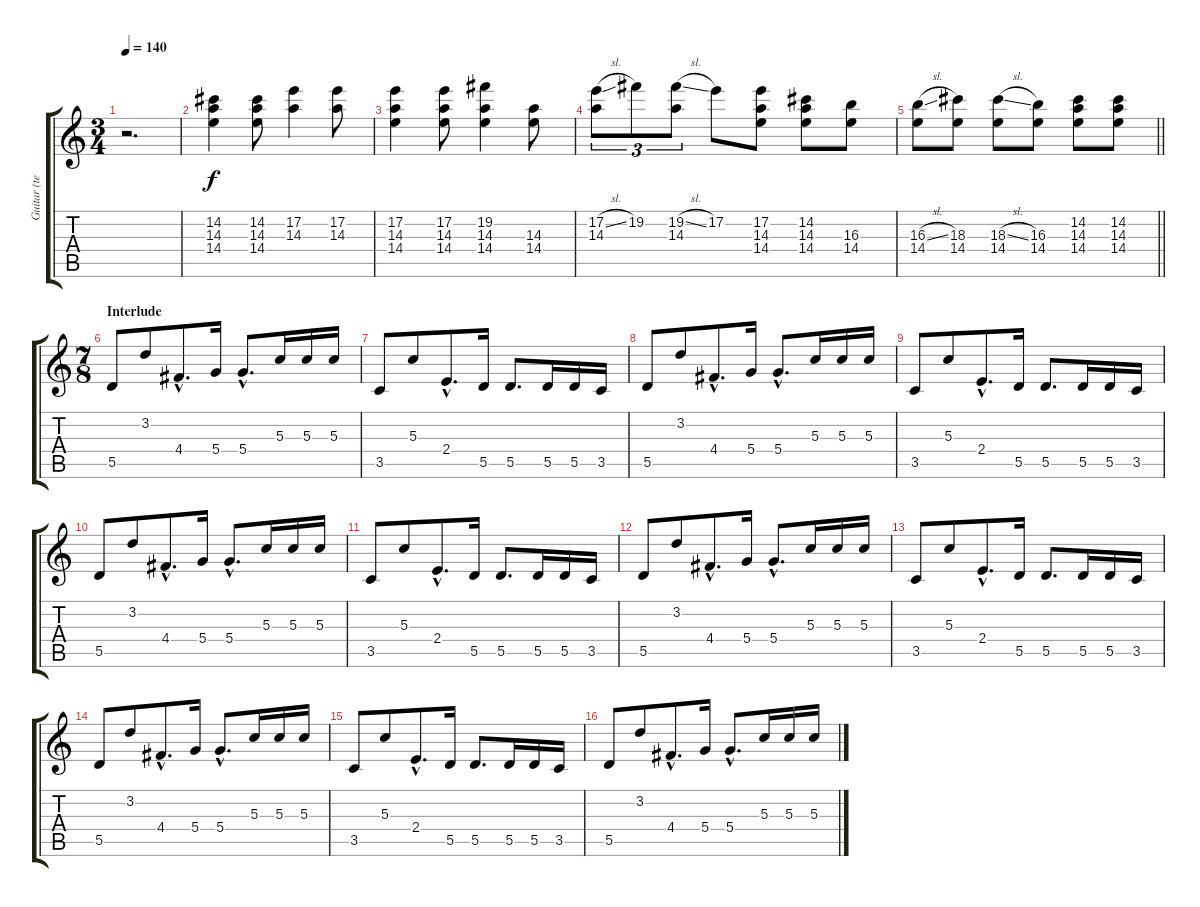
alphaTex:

\track ("Guitar (tele)" "Guitar (te") {instrument overdrivenguitar}
\staff {score tabs}
\tuning (E4 B3 G3 D3 A2 E2) {hide}
\ts (3 4)
\tempo 140
\clef g2
\ks c
r.2{d dy mp} |
(14.2 14.3 14.4).4{dy f} (14.2 14.3 14.4).8 (17.2 14.3).4 (17.2 14.3).8 |
(17.2 14.3 14.4).4 (17.2 14.3 14.4).8 (19.2 14.3 14.4).4 (14.3 14.4).8 |
(17.2{sl} 14.3).8{tu (3 2)} 19.2.8{tu (3 2)} (19.2{sl} 14.3).8{tu (3 2)} 17.2.8 (17.2 14.3 14.4).8 (14.2 14.3 14.4).8 (16.3 14.4).8 |
\barLineRight lightlight
(16.3{sl} 14.4).8 (18.3 14.4).8 (18.3{sl} 14.4).8 (16.3 14.4).8 (14.2 14.3 14.4).8 (14.2 14.3 14.4).8 |
\ts (7 8)
\section ("" "Interlude")
5.5.8{balance 8} 3.2.8 4.4{hac}.8{d} 5.4.16 5.4{hac}.8{d} 5.3.16 5.3.16 5.3.16 |
3.5.8 5.3.8 2.4{hac}.8{d} 5.5.16 5.5.8{d} 5.5.16 5.5.16 3.5.16 |
5.5.8 3.2.8 4.4{hac}.8{d} 5.4.16 5.4{hac}.8{d} 5.3.16 5.3.16 5.3.16 |
3.5.8 5.3.8 2.4{hac}.8{d} 5.5.16 5.5.8{d} 5.5.16 5.5.16 3.5.16 |
5.5.8 3.2.8 4.4{hac}.8{d} 5.4.16 5.4{hac}.8{d} 5.3.16 5.3.16 5.3.16 |
3.5.8 5.3.8 2.4{hac}.8{d} 5.5.16 5.5.8{d} 5.5.16 5.5.16 3.5.16 |
5.5.8 3.2.8 4.4{hac}.8{d} 5.4.16 5.4{hac}.8{d} 5.3.16 5.3.16 5.3.16 |
3.5.8 5.3.8 2.4{hac}.8{d} 5.5.16 5.5.8{d} 5.5.16 5.5.16 3.5.16 |
5.5.8 3.2.8 4.4{hac}.8{d} 5.4.16 5.4{hac}.8{d} 5.3.16 5.3.16 5.3.16 |
3.5.8{balance 0} 5.3.8 2.4{hac}.8{d} 5.5.16 5.5.8{d} 5.5.16 5.5.16 3.5.16 |
5.5.8 3.2.8 4.4{hac}.8{d} 5.4.16 5.4{hac}.8{d} 5.3.16 5.3.16 5.3.16
